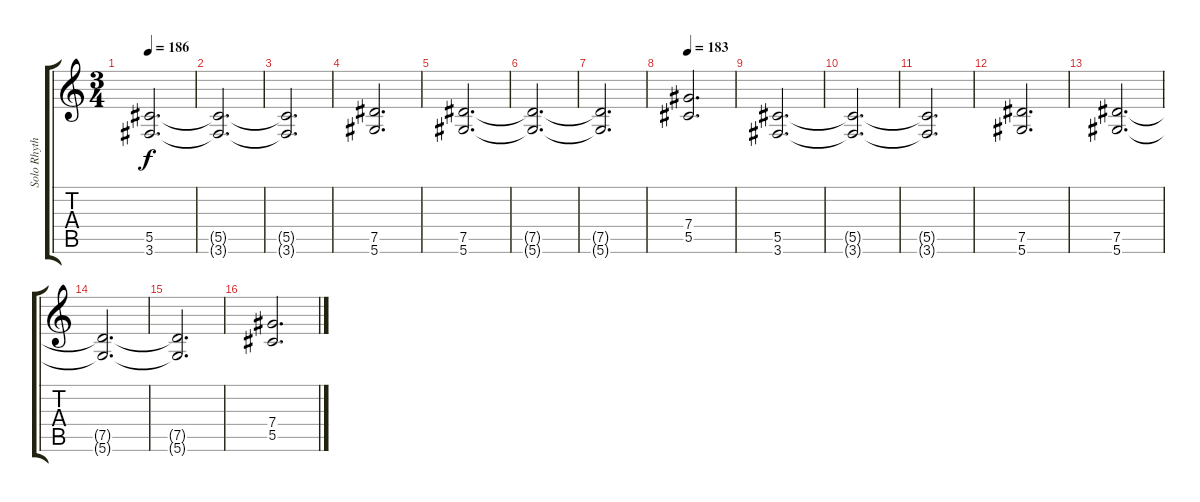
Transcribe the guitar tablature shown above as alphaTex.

\track ("Solo Rhythm" "Solo Rhyth") {instrument distortionguitar}
\staff {score tabs}
\tuning (Eb4 Bb3 Gb3 Db3 Ab2 Eb2) {hide}
\ts (3 4)
\tempo 186
\clef g2
\ks c
(5.5 3.6).2{d dy f} |
(5.5{t} 3.6{t}).2{d} |
(5.5{t} 3.6{t}).2{d} |
(7.5 5.6).2{d} |
(7.5 5.6).2{d} |
(7.5{t} 5.6{t}).2{d} |
(7.5{t} 5.6{t}).2{d} |
\tempo 183
(7.4 5.5).2{d} |
(5.5 3.6).2{d} |
(5.5{t} 3.6{t}).2{d} |
(5.5{t} 3.6{t}).2{d} |
(7.5 5.6).2{d} |
(7.5 5.6).2{d} |
(7.5{t} 5.6{t}).2{d} |
(7.5{t} 5.6{t}).2{d} |
(7.4 5.5).2{d}
